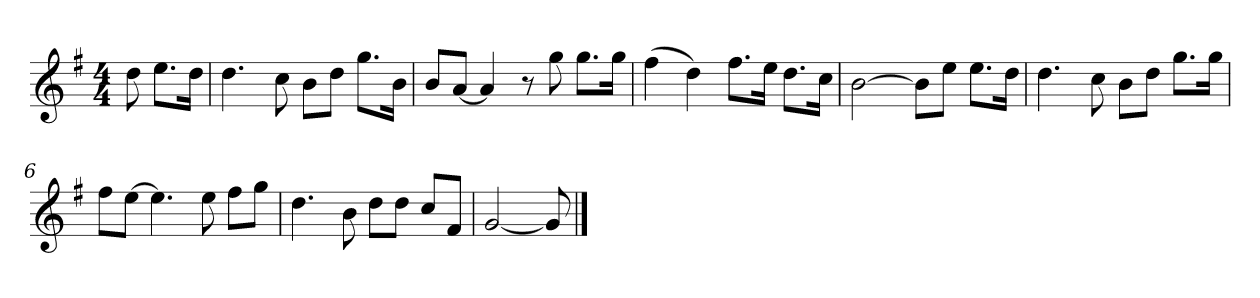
**kern
*part1
*staff1
*k[f#]
*M4/4
*MM120
=
8dd
8.eeL
16ddJk
=1
4.dd
8cc
8bL
8ddJ
8.ggL
16bJk
=2
8bL
[8aJ
4a]
8r
8gg
8.ggL
16ggJk
=3
(4ff#
4dd)
8.ff#L
16eeJk
8.ddL
16ccJk
=4
[2b
8bL]
8eeJ
8.eeL
16ddJk
=5
4.dd
8cc
8bL
8ddJ
8.ggL
16ggJk
=6
8ff#L
[8eeJ
4.ee]
8ee
8ff#L
8ggJ
=7
4.dd
8b
8ddL
8ddJ
8ccL
8f#J
=8
[2g
8g]
==
*-
